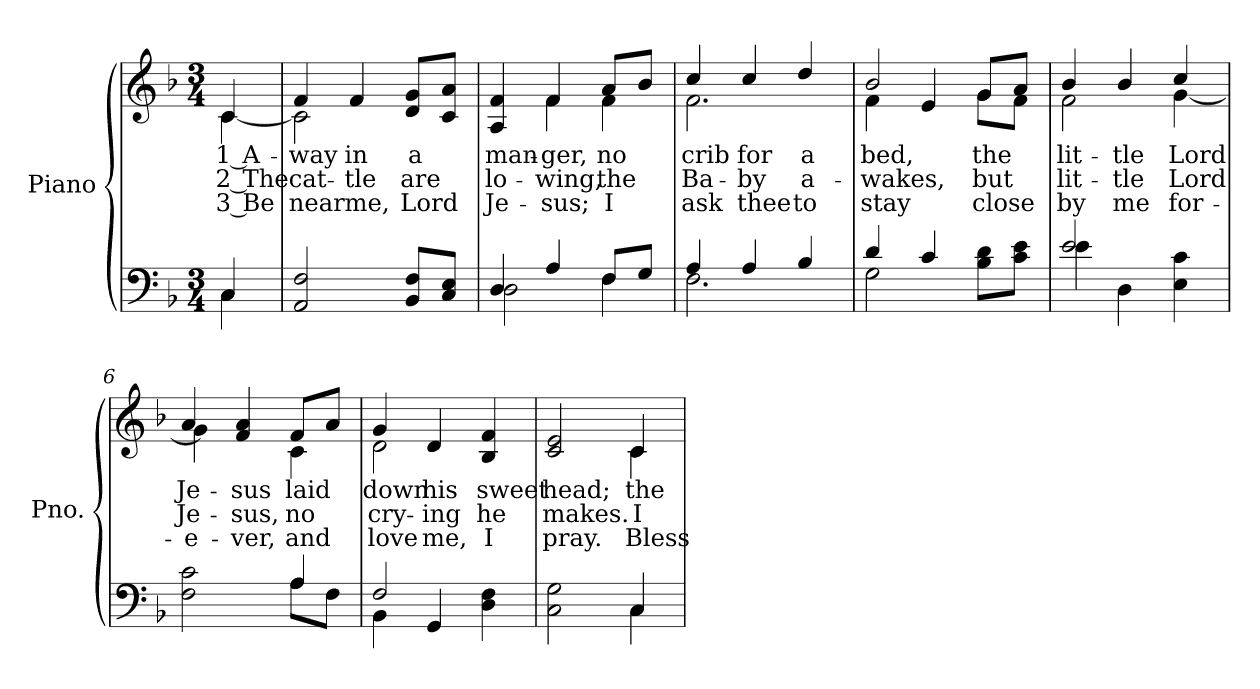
**kern	**kern	**text	**text	**text
*part2	*part1	*part1	*part1	*part1
*staff2	*staff1	*staff1	*staff1	*staff1
*I"Piano	*I"Piano	*	*	*
*I'Pno.	*I'Pno.	*	*	*
!!LO:PB:g=z
*clefF4	*clefG2	*	*	*
*k[b-]	*k[b-]	*	*	*
*F:	*F:	*	*	*
*M3/4	*M3/4	*	*	*
=	=	=	=	=
*^	*	*	*	*
!	!	!	!LO:LY:b:color=#000000	!LO:LY:b:color=#000000	!LO:LY:b:color=#000000
*	*	*^	*	*	*
4Ci/	4Ci\	4ci/	[4ci\	1 A-	2 The	3 Be
*v	*v	*	*	*	*	*
=1	=1	=1	=1	=1	=1
*^	*	*	*	*	*
!	!	!	!	!LO:LY:b:color=#000000	!LO:LY:b:color=#000000	!LO:LY:b:color=#000000
*v	*v	*	*	*	*	*
2AAi/ 2Fi	4fi/	2ci\]	-way	cat-	near
!	!	!	!LO:LY:b:color=#000000	!LO:LY:b:color=#000000	!LO:LY:b:color=#000000
.	4fi/	.	in	-tle	me,
!	!	!	!LO:LY:b:color=#000000	!LO:LY:b:color=#000000	!LO:LY:b:color=#000000
8BB-i/ 8Fi/L	8di/ 8gi/L	4ryy	a	are	Lord
8Ci/ 8Ei/J	8ci/ 8ai/J	.	.	.	.
=2	=2	=2	=2	=2	=2
*^	*	*	*	*	*
!	!	!	!	!LO:LY:b:color=#000000	!LO:LY:b:color=#000000	!LO:LY:b:color=#000000
4Di/	2Di\	4Ai/ 4fi	4ryy	man-	lo-	Je-
!	!	!	!	!LO:LY:b:color=#000000	!LO:LY:b:color=#000000	!LO:LY:b:color=#000000
4Ai/	.	4fi/	4fi\	-ger,	-wing,	-sus;
!	!	!	!	!LO:LY:b:color=#000000	!LO:LY:b:color=#000000	!LO:LY:b:color=#000000
8Fi/L	4Fi\	8ai/L	4fi\	no	the	I
8Gi/J	.	8b-i/J	.	.	.	.
=3	=3	=3	=3	=3	=3	=3
!	!	!	!	!LO:LY:b:color=#000000	!LO:LY:b:color=#000000	!LO:LY:b:color=#000000
4Ai/	2.Fi\	4cci/	2.fi\	crib	Ba-	ask
!	!	!	!	!LO:LY:b:color=#000000	!LO:LY:b:color=#000000	!LO:LY:b:color=#000000
4Ai/	.	4cci/	.	for	-by	thee
!	!	!	!	!LO:LY:b:color=#000000	!LO:LY:b:color=#000000	!LO:LY:b:color=#000000
4B-i/	.	4ddi/	.	a	a-	to
=4	=4	=4	=4	=4	=4	=4
!	!	!	!	!LO:LY:b:color=#000000	!LO:LY:b:color=#000000	!LO:LY:b:color=#000000
4di/	2Gi\	2b-i/	4fi\	bed,	-wakes,	stay
4ci/	.	.	4ei/	.	.	.
!	!	!	!	!LO:LY:b:color=#000000	!LO:LY:b:color=#000000	!LO:LY:b:color=#000000
8B-i\ 8di\L	4ryy	8gi/L	8gi\L	the	but	close
8ci\ 8ei\J	.	8ai/J	8fi\J	.	.	.
=5	=5	=5	=5	=5	=5	=5
!	!	!	!	!LO:LY:b:color=#000000	!LO:LY:b:color=#000000	!LO:LY:b:color=#000000
2ei/	4ei\	4b-i/	2fi\	lit-	lit-	by
!	!	!	!	!LO:LY:b:color=#000000	!LO:LY:b:color=#000000	!LO:LY:b:color=#000000
.	4Di\	4b-i/	.	-tle	-tle	me
!	!	!	!	!LO:LY:b:color=#000000	!LO:LY:b:color=#000000	!LO:LY:b:color=#000000
4Ei\ 4ci	4ryy	4cci/	[4gi\	Lord	Lord	for-
!!LO:LB:g=z	!!
=6	=6	=6	=6	=6	=6	=6
!	!	!	!	!LO:LY:b:color=#000000	!LO:LY:b:color=#000000	!LO:LY:b:color=#000000
2Fi\ 2ci	2ryy	4ai/	4gi\]	Je-	Je-	-e-
!	!	!	!	!LO:LY:b:color=#000000	!LO:LY:b:color=#000000	!LO:LY:b:color=#000000
.	.	4fi/ 4ai	4ryy	-sus	-sus,	-ver,
!	!	!	!	!LO:LY:b:color=#000000	!LO:LY:b:color=#000000	!LO:LY:b:color=#000000
4Ai/	8Ai\L	8fi/L	4ci\	laid	no	and
.	8Fi\J	8ai/J	.	.	.	.
=7	=7	=7	=7	=7	=7	=7
!	!	!	!	!LO:LY:b:color=#000000	!LO:LY:b:color=#000000	!LO:LY:b:color=#000000
2Fi/	4BB-i\	4gi/	2di\	down	cry-	love
!	!	!	!	!LO:LY:b:color=#000000	!LO:LY:b:color=#000000	!LO:LY:b:color=#000000
.	4GGi/	4di/	.	his	-ing	me,
!	!	!	!	!LO:LY:b:color=#000000	!LO:LY:b:color=#000000	!LO:LY:b:color=#000000
4Di\ 4Fi	4ryy	4B-i/ 4fi	4ryy	sweet	he	I
=8	=8	=8	=8	=8	=8	=8
!	!	!	!	!LO:LY:b:color=#000000	!LO:LY:b:color=#000000	!LO:LY:b:color=#000000
2Ci\ 2Gi	2ryy	2ci/ 2ei	2ryy	head;	makes.	pray.
!	!	!	!	!LO:LY:b:color=#000000	!LO:LY:b:color=#000000	!LO:LY:b:color=#000000
4Ci/	4Ci\	4ci/	4ci\	the	I	Bless
*v	*v	*	*	*	*	*
*	*v	*v	*	*	*
=	=	=	=	=
*-	*-	*-	*-	*-
